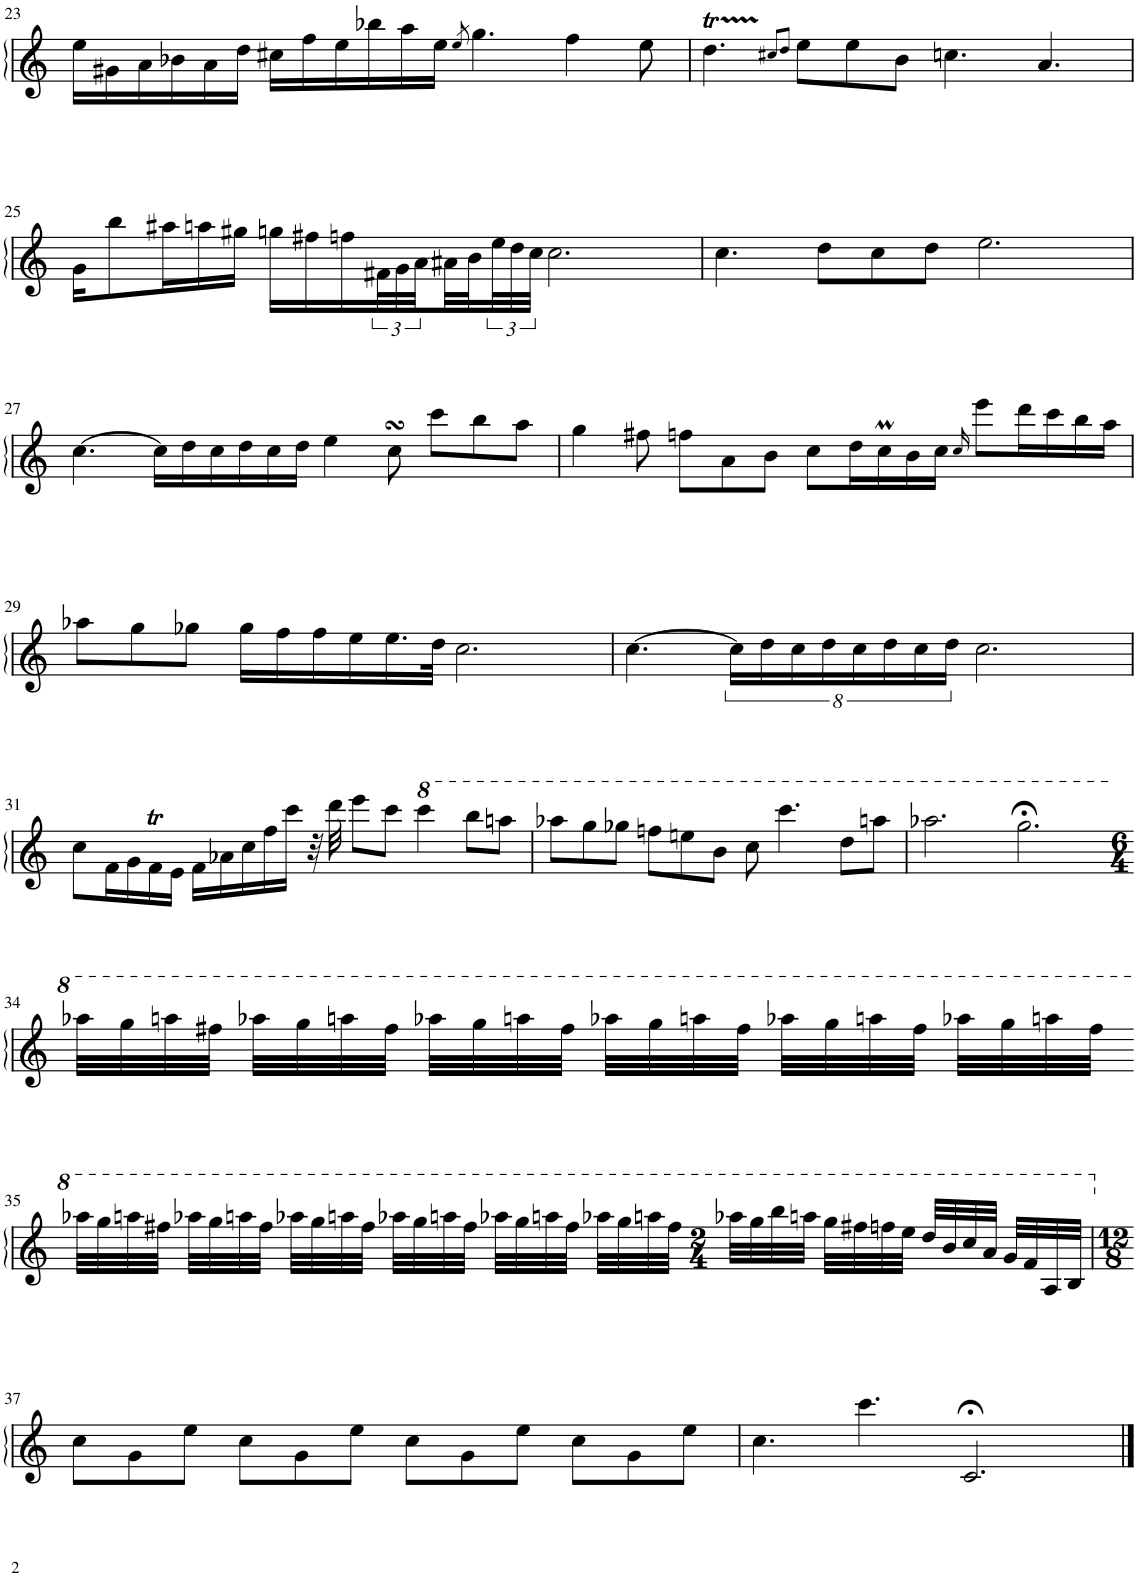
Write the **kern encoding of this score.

**kern
*part1
*staff1
*I"Piano
*I'Pno.
!!LO:PB:g=z
*clefG2
*k[]
*M12/8
=23
16ee\LL
16g#X\
16a\
16b-X\
16a\
16dd\JJ
16cc#X\LL
16ff\
16ee\
16bb-X\
16aa\
16ee\JJ
8qee/
4.gg\
4ff\
8ee\
=24
4.ddT\
8qcc#X/L
8qdd/J
8ee\L
8ee\
8b\J
4.ccn\
4.a/
!!LO:LB:g=z
=25
16g\KL
8bb\
16aa#X\L
16aan\
16gg#X\JJ
16ggn\LL
16ff#X\
16ffn\
48f#X\L
48g\
48a\
32a#X\
32b\
48ee\
48dd\
48cc\JJJ
2.cc\
=26
4.cc\
8dd\L
8cc\
8dd\J
2.ee\
!!LO:LB:g=z
=27
[4.cc\
16cc\LL]
16dd\
16cc\
16dd\
16cc\
16dd\JJ
4ee\
8ccsSSs\
8ccc\L
8bb\
8aa\J
=28
4gg\
8ff#X\
8ffn\L
8a\
8b\J
8cc\L
16dd\L
16ccM\
16b\
16cc\JJ
16qcc/
8eee\L
16ddd\L
16ccc\
16bb\
16aa\JJ
!!LO:LB:g=z
=29
8aa-X\L
8gg\
8gg-X\J
16gg-\LL
16ff\
16ff\
16ee\
16.ee\
32dd\JJk
2.cc\
=30
[4.cc\
64%3cc\LL]
64%3dd\
64%3cc\
64%3dd\
64%3cc\
64%3dd\
64%3cc\
64%3dd\JJ
2.cc\
!!LO:LB:g=z
=31
8cc\L
16f\L
16g\
16fT\
16e\JJ
16f\LL
16a-X\
16cc\
16ff\
16ccc\JJ
32r
32ddd\
8eee\L
8ccc\J
*8va
4cccc\
8bbb\L
8aaan\J
=32
8aaa-X\L
8ggg\
8ggg-X\J
8fffn\L
8eeen\
8bb\J
8ccc\
4.cccc\
8ddd\L
8aaan\J
=33
2.aaa-X\
2.ggg;<\
!!LO:LB:g=z
=34-
*M6/4
32aaa-X\LLL
32ggg\
32aaan\
32fff#X\JJJ
32aaa-X\LLL
32ggg\
32aaan\
32fff#\JJJ
32aaa-X\LLL
32ggg\
32aaan\
32fff#\JJJ
32aaa-X\LLL
32ggg\
32aaan\
32fff#\JJJ
32aaa-X\LLL
32ggg\
32aaan\
32fff#\JJJ
32aaa-X\LLL
32ggg\
32aaan\
32fff#\JJJ
!!LO:LB:g=z
=35-
32aaa-X\LLL
32ggg\
32aaan\
32fff#X\JJJ
32aaa-X\LLL
32ggg\
32aaan\
32fff#\JJJ
32aaa-X\LLL
32ggg\
32aaan\
32fff#\JJJ
32aaa-X\LLL
32ggg\
32aaan\
32fff#\JJJ
32aaa-X\LLL
32ggg\
32aaan\
32fff#\JJJ
32aaa-X\LLL
32ggg\
32aaan\
32fff#\JJJ
=36-
*M2/4
32aaa-X\LLL
32ggg\
32bbb\
32aaan\JJJ
32ggg\LLL
32fff#X\
32fffn\
32eee\JJJ
32ddd/LLL
32bb/
32ccc/
32aa/JJJ
32gg/LLL
32ff/
32a/
32b/JJJ
!!LO:LB:g=z
=37
*M12/8
*X8va
8cc\L
8g\
8ee\J
8cc\L
8g\
8ee\J
8cc\L
8g\
8ee\J
8cc\L
8g\
8ee\J
=38
4.cc\
4.ccc\
2.c;</
==
*-
